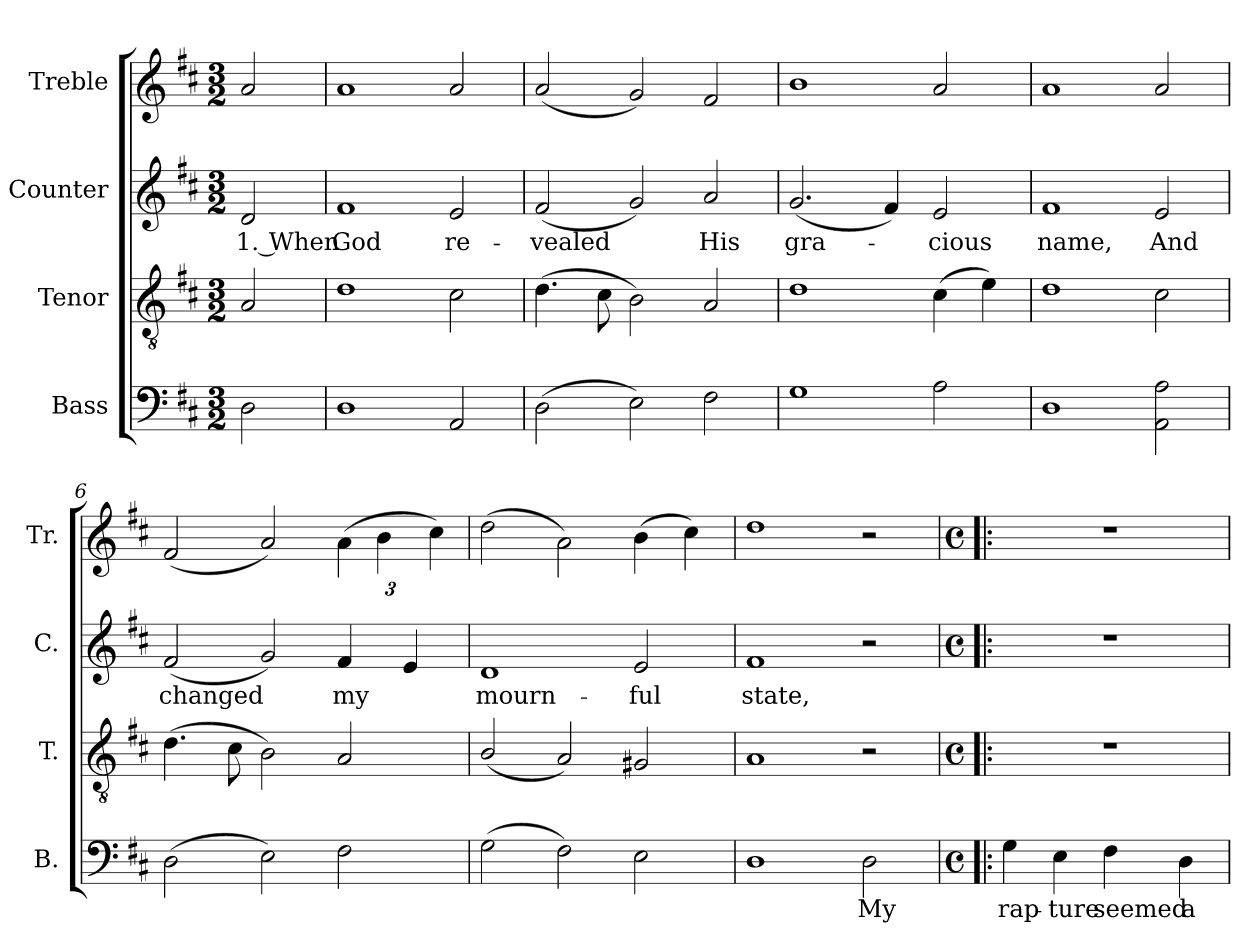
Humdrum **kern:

**kern	**text	**kern	**kern	**text	**kern
*part4	*part4	*part3	*part2	*part2	*part1
*staff4	*staff4	*staff3	*staff2	*staff2	*staff1
*I"Bass	*	*I"Tenor	*I"Counter	*	*I"Treble
*I'B.	*	*I'T.	*I'C.	*	*I'Tr.
*clefF4	*	*clefGv2	*clefG2	*	*clefG2
*k[f#c#]	*	*k[f#c#]	*k[f#c#]	*	*k[f#c#]
*M3/2	*	*M3/2	*M3/2	*	*M3/2
=1	=1	=1	=1	=1	=1
2D\	.	2A/	2d/	1. When	2a/
=2	=2	=2	=2	=2	=2
1D	.	1d	1f#	God	1a
2AA/	.	2c#\	2e/	re-	2a/
=3	=3	=3	=3	=3	=3
(2D\	.	(4.d\	(2f#/	-vealed	(2a/
.	.	8c#\	.	.	.
2E\)	.	2B\)	2g/)	.	2g/)
2F#\	.	2A/	2a/	His	2f#/
=4	=4	=4	=4	=4	=4
1G	.	1d	(2.g/	gra-	1b
.	.	.	4f#/)	.	.
2A\	.	(4c#\	2e/	-cious	2a/
.	.	4e\)	.	.	.
=5	=5	=5	=5	=5	=5
1D	.	1d	1f#	name,	1a
2AA\ 2A\	.	2c#\	2e/	And	2a/
=6	=6	=6	=6	=6	=6
(2D\	.	(4.d\	(2f#/	changed	(2f#/
.	.	8c#\	.	.	.
2E\)	.	2B\)	2g/)	.	2a/)
*	*	*	*	*	*Xbrackettup
2F#\	.	2A/	4f#/	my	(6a\
.	.	.	.	.	6b\
.	.	.	4e/	.	.
.	.	.	.	.	6cc#\)
=7	=7	=7	=7	=7	=7
(2G\	.	(2B/	1d	mourn-	(2dd\
2F#\)	.	2A/)	.	.	2a\)
2E\	.	2G#X/	2e/	-ful	(4b\
.	.	.	.	.	4cc#\)
=8	=8	=8	=8	=8	=8
1D	.	1A	1f#	state,	1dd
2D\	My	2r	2r	.	2r
=9!|:	=9!|:	=9!|:	=9!|:	=9!|:	=9!|:
*M4/4	*	*M4/4	*M4/4	*	*M4/4
*met(c)	*	*met(c)	*met(c)	*	*met(c)
4G\	rap-	1r	1r	.	1r
4E\	-ture	.	.	.	.
4F#\	seemed	.	.	.	.
4D\	a	.	.	.	.
=	=	=	=	=	=
*-	*-	*-	*-	*-	*-
